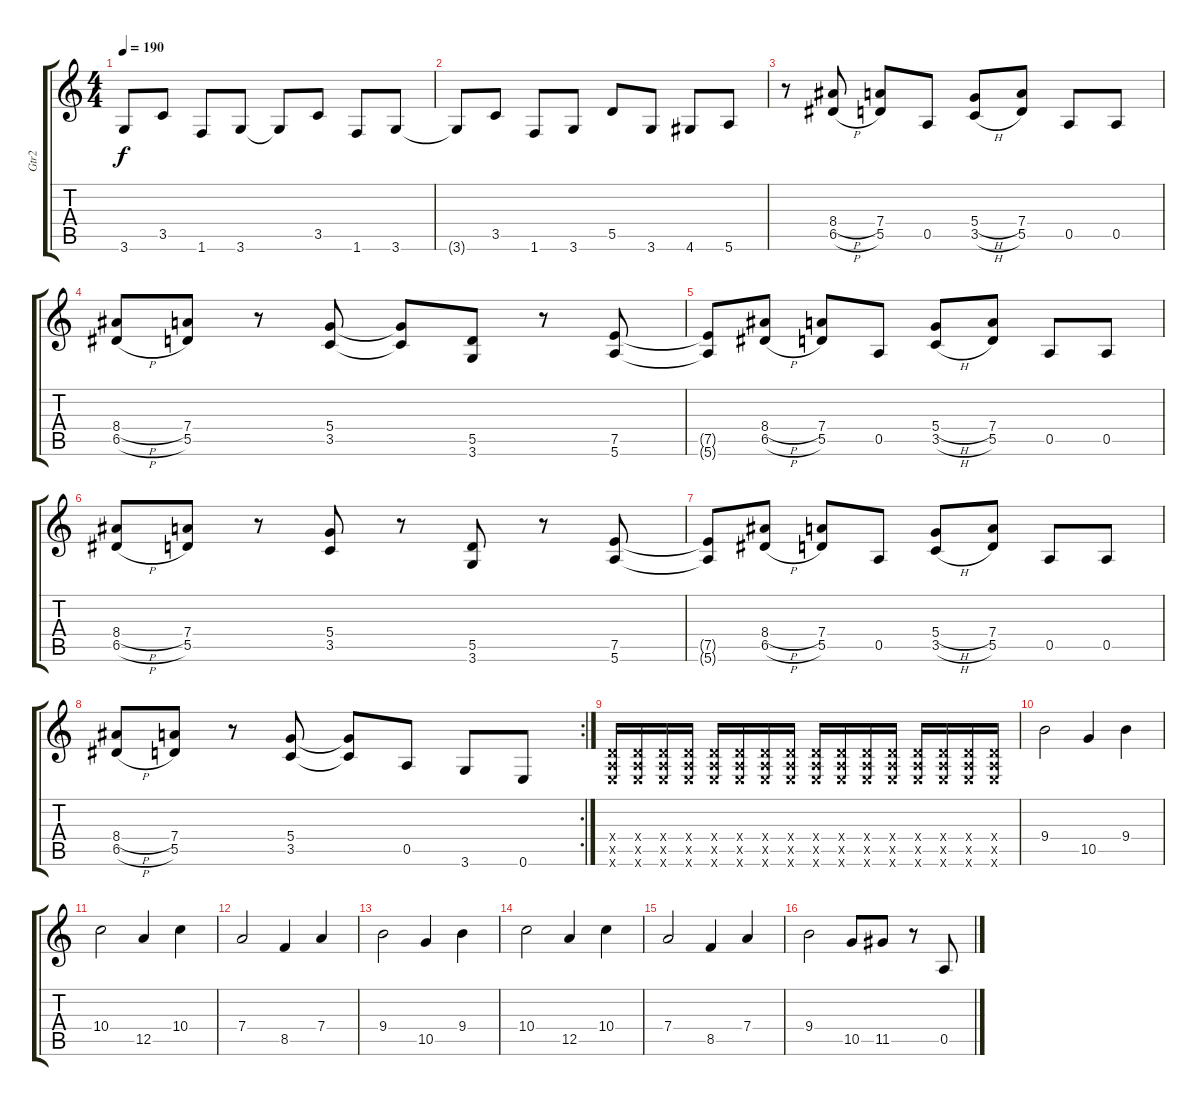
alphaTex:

\track ("Gtr2" "Gtr2") {instrument overdrivenguitar}
\staff {score tabs}
\tuning (E4 B3 G3 D3 A2 E2) {hide}
\ts (4 4)
\tempo 190
\clef g2
\ks c
3.6{t}.8{dy f} 3.5.8 1.6.8 3.6.8 3.6{t}.8 3.5.8 1.6.8 3.6.8 |
3.6{t}.8 3.5.8 1.6.8 3.6.8 5.5.8 3.6.8 4.6.8 5.6.8 |
r.8 (8.4{h} 6.5{h}).8 (7.4 5.5).8 0.5.8 (5.4{h} 3.5{h}).8 (7.4 5.5).8 0.5.8 0.5.8 |
(8.4{h} 6.5{h}).8 (7.4 5.5).8 r.8 (5.4 3.5).8 (5.4{t} 3.5{t}).8 (5.5 3.6).8 r.8 (7.5 5.6).8 |
(7.5{t} 5.6{t}).8 (8.4{h} 6.5{h}).8 (7.4 5.5).8 0.5.8 (5.4{h} 3.5{h}).8 (7.4 5.5).8 0.5.8 0.5.8 |
(8.4{h} 6.5{h}).8 (7.4 5.5).8 r.8 (5.4 3.5).8 r.8 (5.5 3.6).8 r.8 (7.5 5.6).8 |
(7.5{t} 5.6{t}).8 (8.4{h} 6.5{h}).8 (7.4 5.5).8 0.5.8 (5.4{h} 3.5{h}).8 (7.4 5.5).8 0.5.8 0.5.8 |
\rc 2
(8.4{h} 6.5{h}).8 (7.4 5.5).8 r.8 (5.4 3.5).8 (5.4{t} 3.5{t}).8 0.5.8 3.6.8 0.6.8 |
(0.4{x} 0.5{x} 0.6{x}).16 (0.4{x} 0.5{x} 0.6{x}).16 (0.4{x} 0.5{x} 0.6{x}).16 (0.4{x} 0.5{x} 0.6{x}).16 (0.4{x} 0.5{x} 0.6{x}).16 (0.4{x} 0.5{x} 0.6{x}).16 (0.4{x} 0.5{x} 0.6{x}).16 (0.4{x} 0.5{x} 0.6{x}).16 (0.4{x} 0.5{x} 0.6{x}).16 (0.4{x} 0.5{x} 0.6{x}).16 (0.4{x} 0.5{x} 0.6{x}).16 (0.4{x} 0.5{x} 0.6{x}).16 (0.4{x} 0.5{x} 0.6{x}).16 (0.4{x} 0.5{x} 0.6{x}).16 (0.4{x} 0.5{x} 0.6{x}).16 (0.4{x} 0.5{x} 0.6{x}).16 |
9.4.2 10.5.4 9.4.4 |
10.4.2 12.5.4 10.4.4 |
7.4.2 8.5.4 7.4.4 |
9.4.2 10.5.4 9.4.4 |
10.4.2 12.5.4 10.4.4 |
7.4.2 8.5.4 7.4.4 |
9.4.2 10.5.8 11.5.8 r.8 0.5.8
